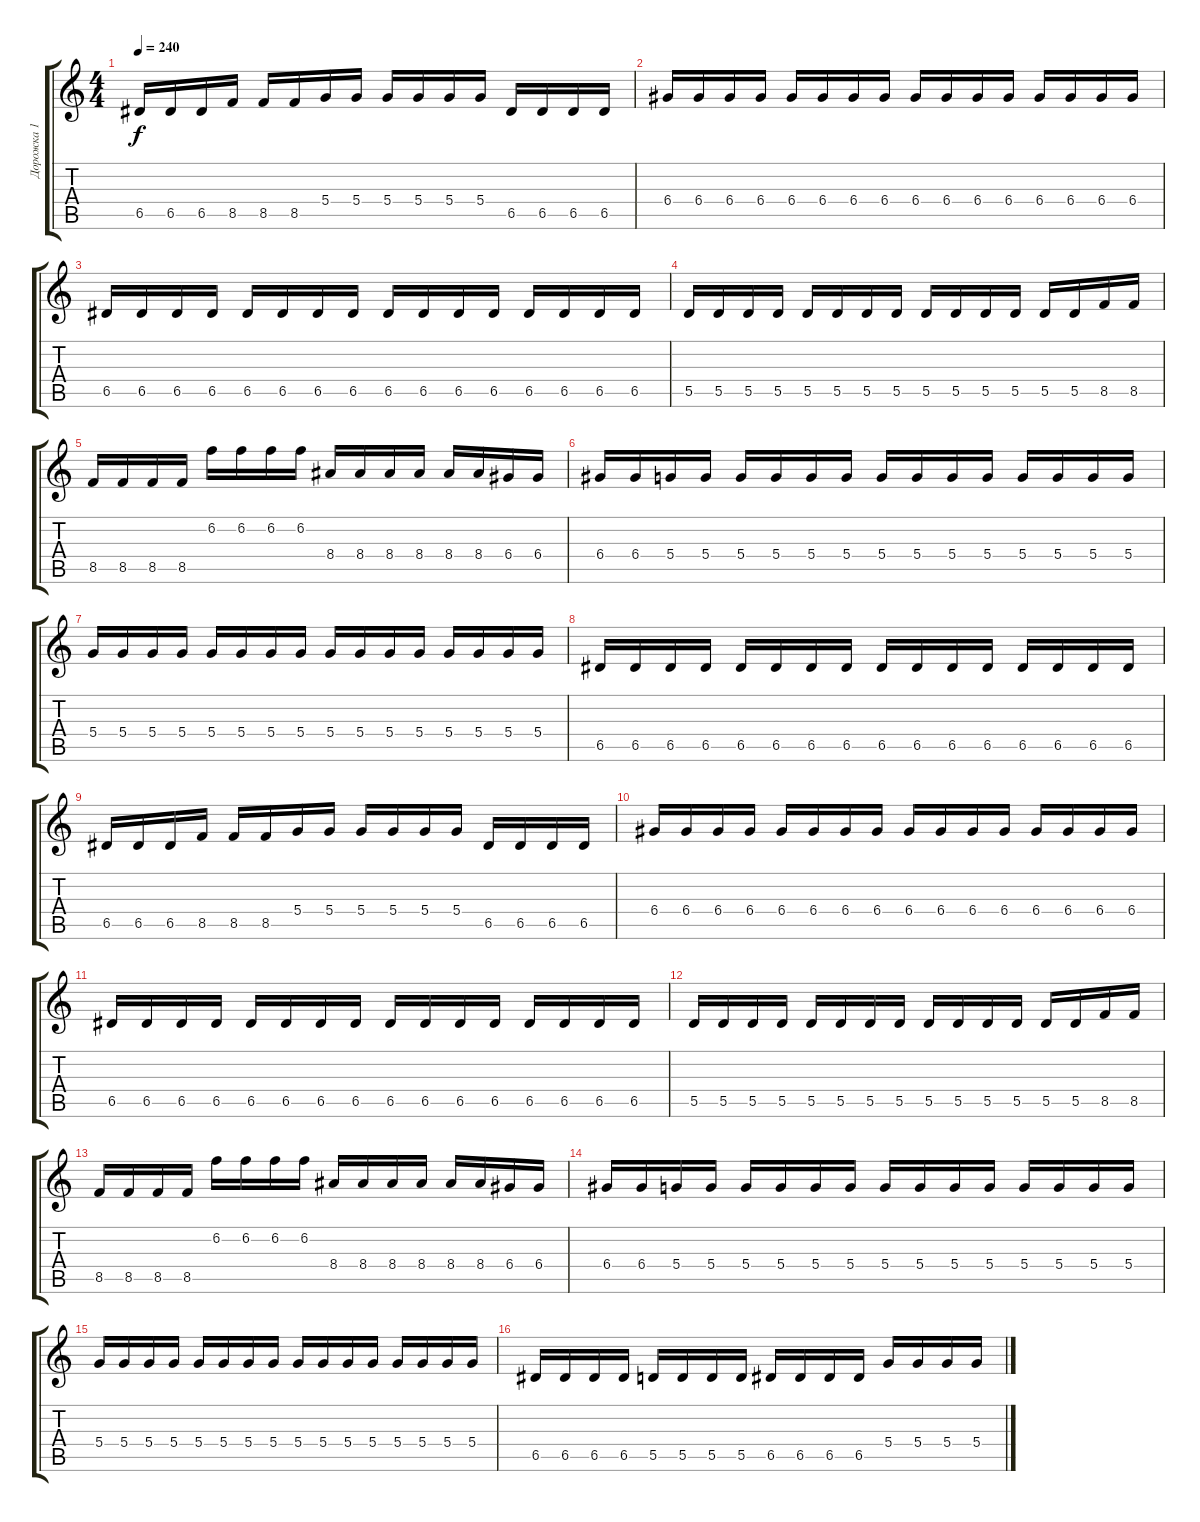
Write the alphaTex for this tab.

\track ("Дорожка 1" "Дорожка 1") {instrument distortionguitar}
\staff {score tabs}
\tuning (E4 B3 G3 D3 A2 E2) {hide}
\ts (4 4)
\tempo 240
\clef g2
\ks c
6.5.16{dy f} 6.5.16 6.5.16 8.5.16 8.5.16 8.5.16 5.4.16 5.4.16 5.4.16 5.4.16 5.4.16 5.4.16 6.5.16 6.5.16 6.5.16 6.5.16 |
6.4.16 6.4.16 6.4.16 6.4.16 6.4.16 6.4.16 6.4.16 6.4.16 6.4.16 6.4.16 6.4.16 6.4.16 6.4.16 6.4.16 6.4.16 6.4.16 |
6.5.16 6.5.16 6.5.16 6.5.16 6.5.16 6.5.16 6.5.16 6.5.16 6.5.16 6.5.16 6.5.16 6.5.16 6.5.16 6.5.16 6.5.16 6.5.16 |
5.5.16 5.5.16 5.5.16 5.5.16 5.5.16 5.5.16 5.5.16 5.5.16 5.5.16 5.5.16 5.5.16 5.5.16 5.5.16 5.5.16 8.5.16 8.5.16 |
8.5.16 8.5.16 8.5.16 8.5.16 6.2.16 6.2.16 6.2.16 6.2.16 8.4.16 8.4.16 8.4.16 8.4.16 8.4.16 8.4.16 6.4.16 6.4.16 |
6.4.16 6.4.16 5.4.16 5.4.16 5.4.16 5.4.16 5.4.16 5.4.16 5.4.16 5.4.16 5.4.16 5.4.16 5.4.16 5.4.16 5.4.16 5.4.16 |
5.4.16 5.4.16 5.4.16 5.4.16 5.4.16 5.4.16 5.4.16 5.4.16 5.4.16 5.4.16 5.4.16 5.4.16 5.4.16 5.4.16 5.4.16 5.4.16 |
6.5.16 6.5.16 6.5.16 6.5.16 6.5.16 6.5.16 6.5.16 6.5.16 6.5.16 6.5.16 6.5.16 6.5.16 6.5.16 6.5.16 6.5.16 6.5.16 |
6.5.16 6.5.16 6.5.16 8.5.16 8.5.16 8.5.16 5.4.16 5.4.16 5.4.16 5.4.16 5.4.16 5.4.16 6.5.16 6.5.16 6.5.16 6.5.16 |
6.4.16 6.4.16 6.4.16 6.4.16 6.4.16 6.4.16 6.4.16 6.4.16 6.4.16 6.4.16 6.4.16 6.4.16 6.4.16 6.4.16 6.4.16 6.4.16 |
6.5.16 6.5.16 6.5.16 6.5.16 6.5.16 6.5.16 6.5.16 6.5.16 6.5.16 6.5.16 6.5.16 6.5.16 6.5.16 6.5.16 6.5.16 6.5.16 |
5.5.16 5.5.16 5.5.16 5.5.16 5.5.16 5.5.16 5.5.16 5.5.16 5.5.16 5.5.16 5.5.16 5.5.16 5.5.16 5.5.16 8.5.16 8.5.16 |
8.5.16 8.5.16 8.5.16 8.5.16 6.2.16 6.2.16 6.2.16 6.2.16 8.4.16 8.4.16 8.4.16 8.4.16 8.4.16 8.4.16 6.4.16 6.4.16 |
6.4.16 6.4.16 5.4.16 5.4.16 5.4.16 5.4.16 5.4.16 5.4.16 5.4.16 5.4.16 5.4.16 5.4.16 5.4.16 5.4.16 5.4.16 5.4.16 |
5.4.16 5.4.16 5.4.16 5.4.16 5.4.16 5.4.16 5.4.16 5.4.16 5.4.16 5.4.16 5.4.16 5.4.16 5.4.16 5.4.16 5.4.16 5.4.16 |
6.5.16 6.5.16 6.5.16 6.5.16 5.5.16 5.5.16 5.5.16 5.5.16 6.5.16 6.5.16 6.5.16 6.5.16 5.4.16 5.4.16 5.4.16 5.4.16
